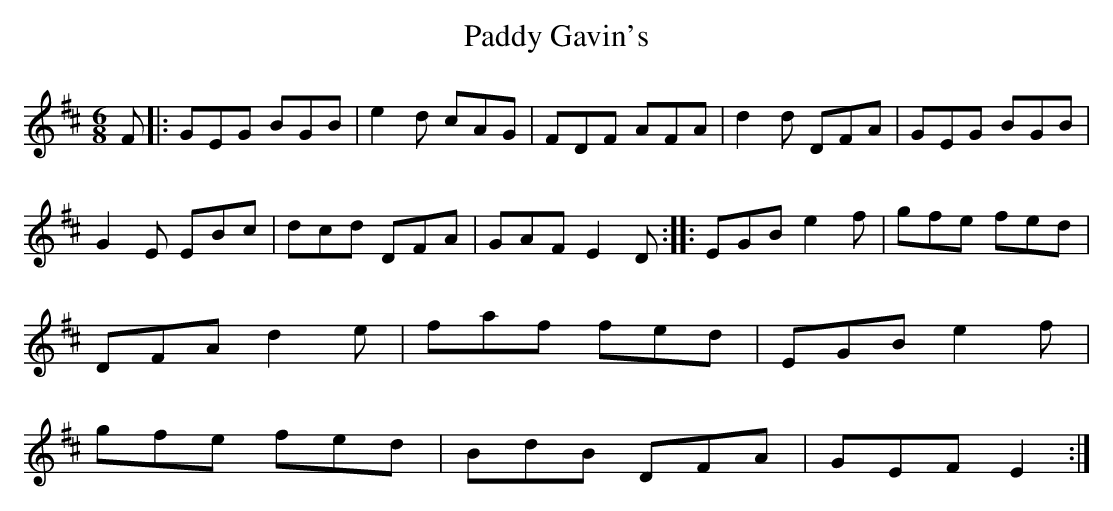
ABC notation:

X:1
T:Paddy Gavin's
M:6/8
L:1/8
K:D
F|:GEG BGB|e2d cAG|FDF AFA|d2d DFA|GEG BGB|
G2E EBc|dcd DFA|GAF E2D:|:EGB e2f|gfe fed|
DFA d2e|faf fed|EGB e2f|
gfe fed| BdB DFA |GEF E2:|]
